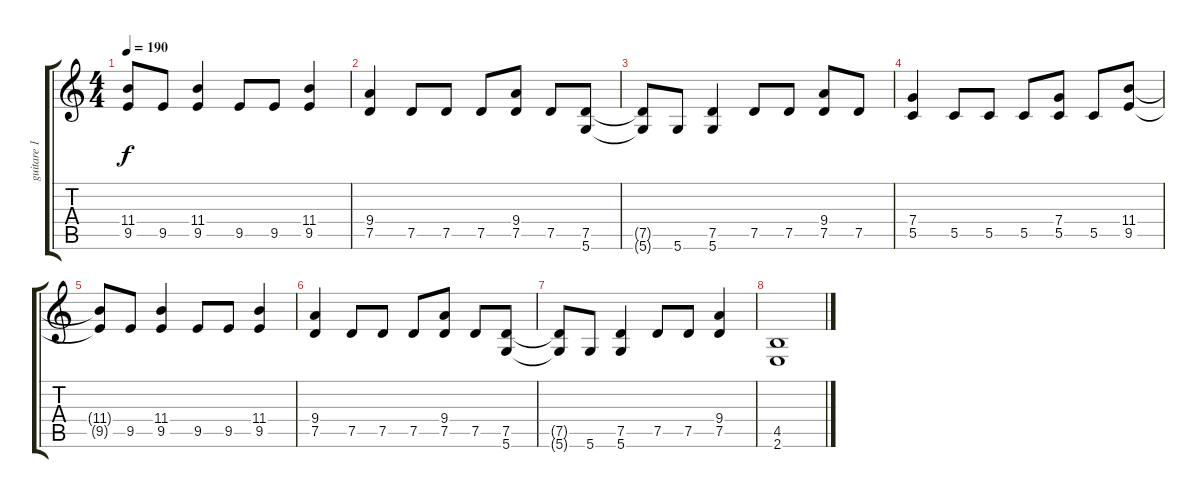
\track ("guitare 1" "guitare 1") {instrument distortionguitar}
\staff {score tabs}
\tuning (D4 A3 F3 C3 G2 D2) {hide}
\ts (4 4)
\tempo 190
\clef g2
\ks c
(11.4{t} 9.5{t}).8{dy f} 9.5.8 (11.4 9.5).4 9.5.8 9.5.8 (11.4 9.5).4 |
(9.4 7.5).4 7.5.8 7.5.8 7.5.8 (9.4 7.5).8 7.5.8 (7.5 5.6).8 |
(7.5{t} 5.6{t}).8 5.6.8 (7.5 5.6).4 7.5.8 7.5.8 (9.4 7.5).8 7.5.8 |
(7.4 5.5).4 5.5.8 5.5.8 5.5.8 (7.4 5.5).8 5.5.8 (11.4 9.5).8 |
(11.4{t} 9.5{t}).8 9.5.8 (11.4 9.5).4 9.5.8 9.5.8 (11.4 9.5).4 |
(9.4 7.5).4 7.5.8 7.5.8 7.5.8 (9.4 7.5).8 7.5.8 (7.5 5.6).8 |
(7.5{t} 5.6{t}).8 5.6.8 (7.5 5.6).4 7.5.8 7.5.8 (9.4 7.5).4 |
(4.5 2.6).1
